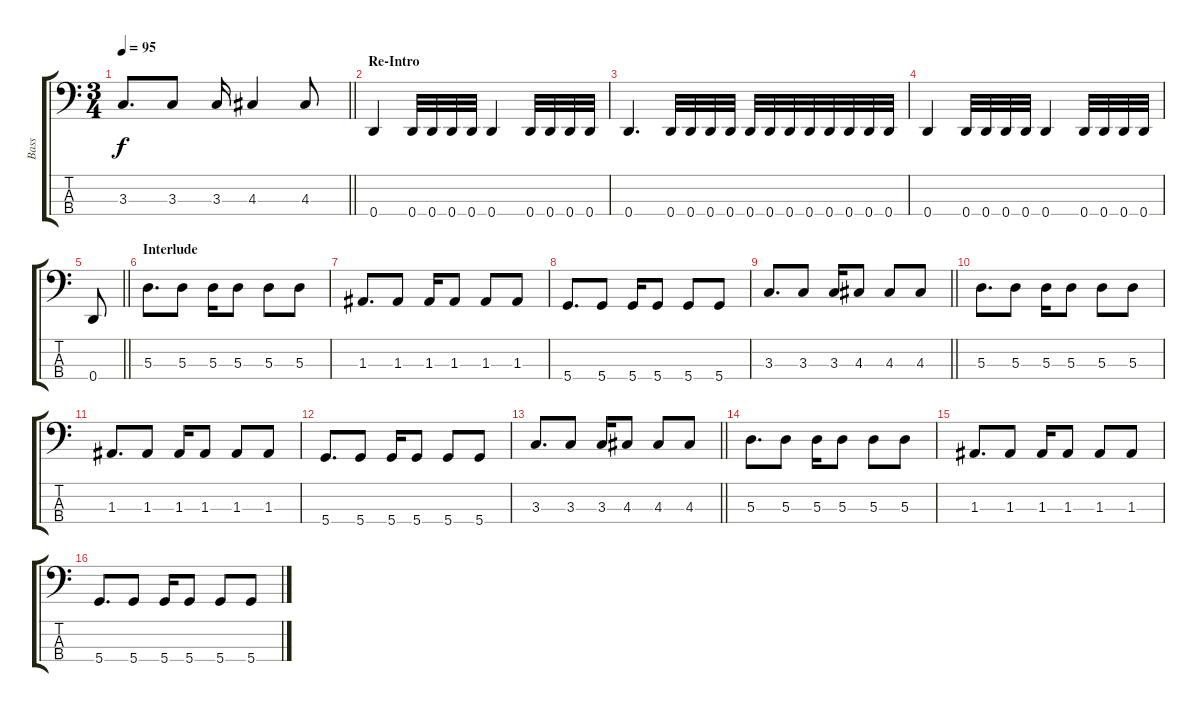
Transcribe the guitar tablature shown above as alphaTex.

\track ("Bass" "Bass") {instrument electricbasspick}
\staff {score tabs}
\tuning (G2 D2 A1 D1) {hide}
\ts (3 4)
\tempo 95
\clef f4
\barLineRight lightlight
\ks c
3.3.8{d dy f} 3.3.8 3.3.16 4.3.4 4.3.8 |
\section ("" "Re-Intro")
0.4.4 0.4.32 0.4.32 0.4.32 0.4.32 0.4.4 0.4.32 0.4.32 0.4.32 0.4.32 |
0.4.4{d} 0.4.32 0.4.32 0.4.32 0.4.32 0.4.32 0.4.32 0.4.32 0.4.32 0.4.32 0.4.32 0.4.32 0.4.32 |
0.4.4 0.4.32 0.4.32 0.4.32 0.4.32 0.4.4 0.4.32 0.4.32 0.4.32 0.4.32 |
\barLineRight lightlight
0.4.8 |
\section ("" "Interlude")
5.3.8{d} 5.3.8 5.3.16 5.3.8 5.3.8 5.3.8 |
1.3.8{d} 1.3.8 1.3.16 1.3.8 1.3.8 1.3.8 |
5.4.8{d} 5.4.8 5.4.16 5.4.8 5.4.8 5.4.8 |
\barLineRight lightlight
3.3.8{d} 3.3.8 3.3.16 4.3.8 4.3.8 4.3.8 |
5.3.8{d} 5.3.8 5.3.16 5.3.8 5.3.8 5.3.8 |
1.3.8{d} 1.3.8 1.3.16 1.3.8 1.3.8 1.3.8 |
5.4.8{d} 5.4.8 5.4.16 5.4.8 5.4.8 5.4.8 |
\barLineRight lightlight
3.3.8{d} 3.3.8 3.3.16 4.3.8 4.3.8 4.3.8 |
5.3.8{d} 5.3.8 5.3.16 5.3.8 5.3.8 5.3.8 |
1.3.8{d} 1.3.8 1.3.16 1.3.8 1.3.8 1.3.8 |
5.4.8{d} 5.4.8 5.4.16 5.4.8 5.4.8 5.4.8
